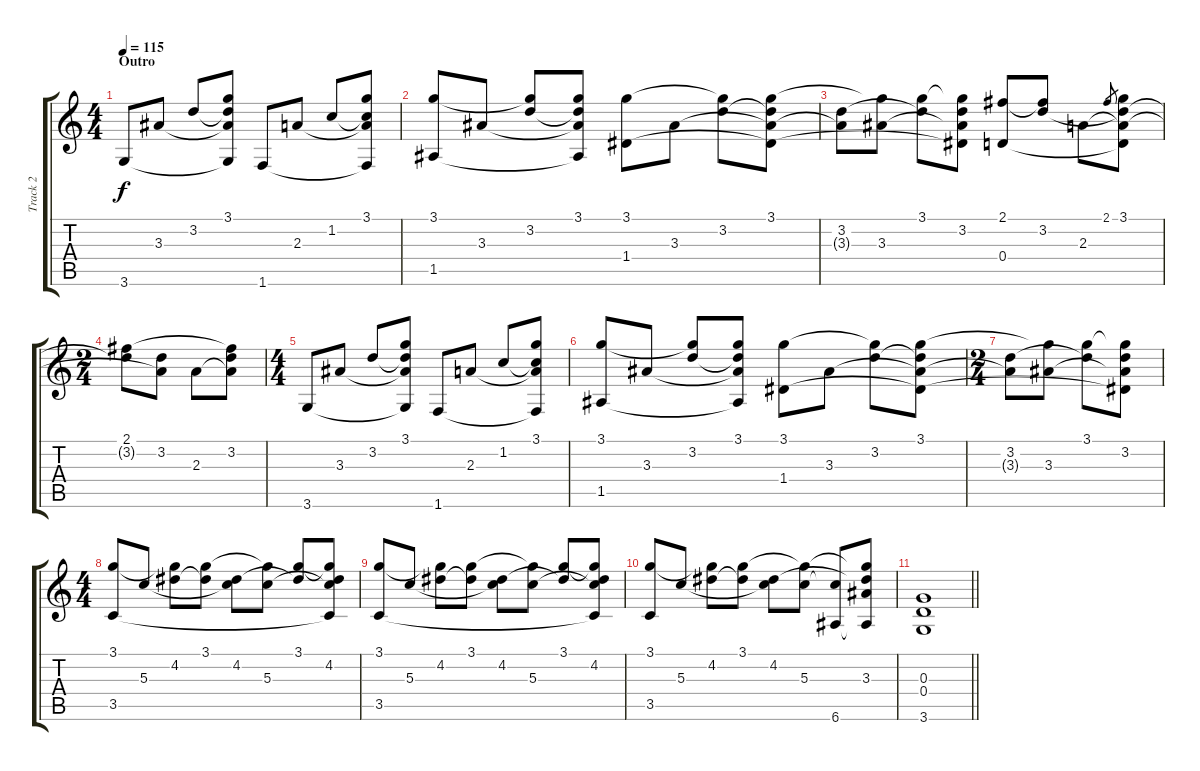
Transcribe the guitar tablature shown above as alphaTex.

\track ("Track 2" "Track 2") {instrument acousticguitarsteel}
\staff {score tabs}
\tuning (E4 B3 G3 D3 A2 E2) {hide}
\ts (4 4)
\section ("" "Outro")
\tempo 115
\clef g2
\ks c
3.6.8{dy f} 3.3.8 3.2.8 (3.1 3.2{t} 3.3{t} 3.6{t}).8 1.6.8 2.3.8 1.2.8 (3.1 1.2{t} 2.3{t} 1.6{t}).8 |
(3.1 1.5).8 3.3.8 (3.1{t} 3.2).8 (3.1 3.2{t} 3.3{t} 1.5{t}).8 (3.1 1.4).8 3.3.8 (3.1{t} 3.2).8 (3.1 3.2{t} 3.3{t} 1.4{t}).8 |
(3.2 3.3{t}).8 (3.1{t} 3.3).8 (3.1 3.2{t}).8 (3.1{t} 3.2 3.3{t} 1.4{t}).8 (2.1 0.4).8 (2.1{t} 3.2).8 2.3.8 2.1.8{gr} (3.1 3.2{t} 2.3{t} 0.4{t}).8 |
\ts (2 4)
(2.1 3.2{t}).8 (3.2 2.3{t}).8 2.3.8 (2.1{t} 3.2 2.3{t}).8 |
\ts (4 4)
3.6.8 3.3.8 3.2.8 (3.1 3.2{t} 3.3{t} 3.6{t}).8 1.6.8 2.3.8 1.2.8 (3.1 1.2{t} 2.3{t} 1.6{t}).8 |
(3.1 1.5).8 3.3.8 (3.1{t} 3.2).8 (3.1 3.2{t} 3.3{t} 1.5{t}).8 (3.1 1.4).8 3.3.8 (3.1{t} 3.2).8 (3.1 3.2{t} 3.3{t} 1.4{t}).8 |
\ts (2 4)
(3.2 3.3{t}).8 (3.1{t} 3.3).8 (3.1 3.2{t}).8 (3.1{t} 3.2 3.3{t} 1.4{t}).8 |
\ts (4 4)
(3.1 3.5).8 5.3.8 (3.1{t} 4.2).8 (3.1 4.2{t}).8 (4.2 5.3{t}).8 (3.1{t} 5.3).8 (3.1 4.2{t}).8 (3.1{t} 4.2 5.3{t} 3.5{t}).8 |
(3.1 3.5).8 5.3.8 (3.1{t} 4.2).8 (3.1 4.2{t}).8 (4.2 5.3{t}).8 (3.1{t} 5.3).8 (3.1 4.2{t}).8 (3.1{t} 4.2 5.3{t} 3.5{t}).8 |
(3.1 3.5).8 5.3.8 (3.1{t} 4.2).8 (3.1 4.2{t}).8 (4.2 5.3{t}).8 (3.1{t} 5.3).8 (5.3{t} 6.6).8 (3.1{t} 4.2{t} 3.3 6.6{t}).8 |
\barLineRight lightlight
(0.3 0.4 3.6).1
